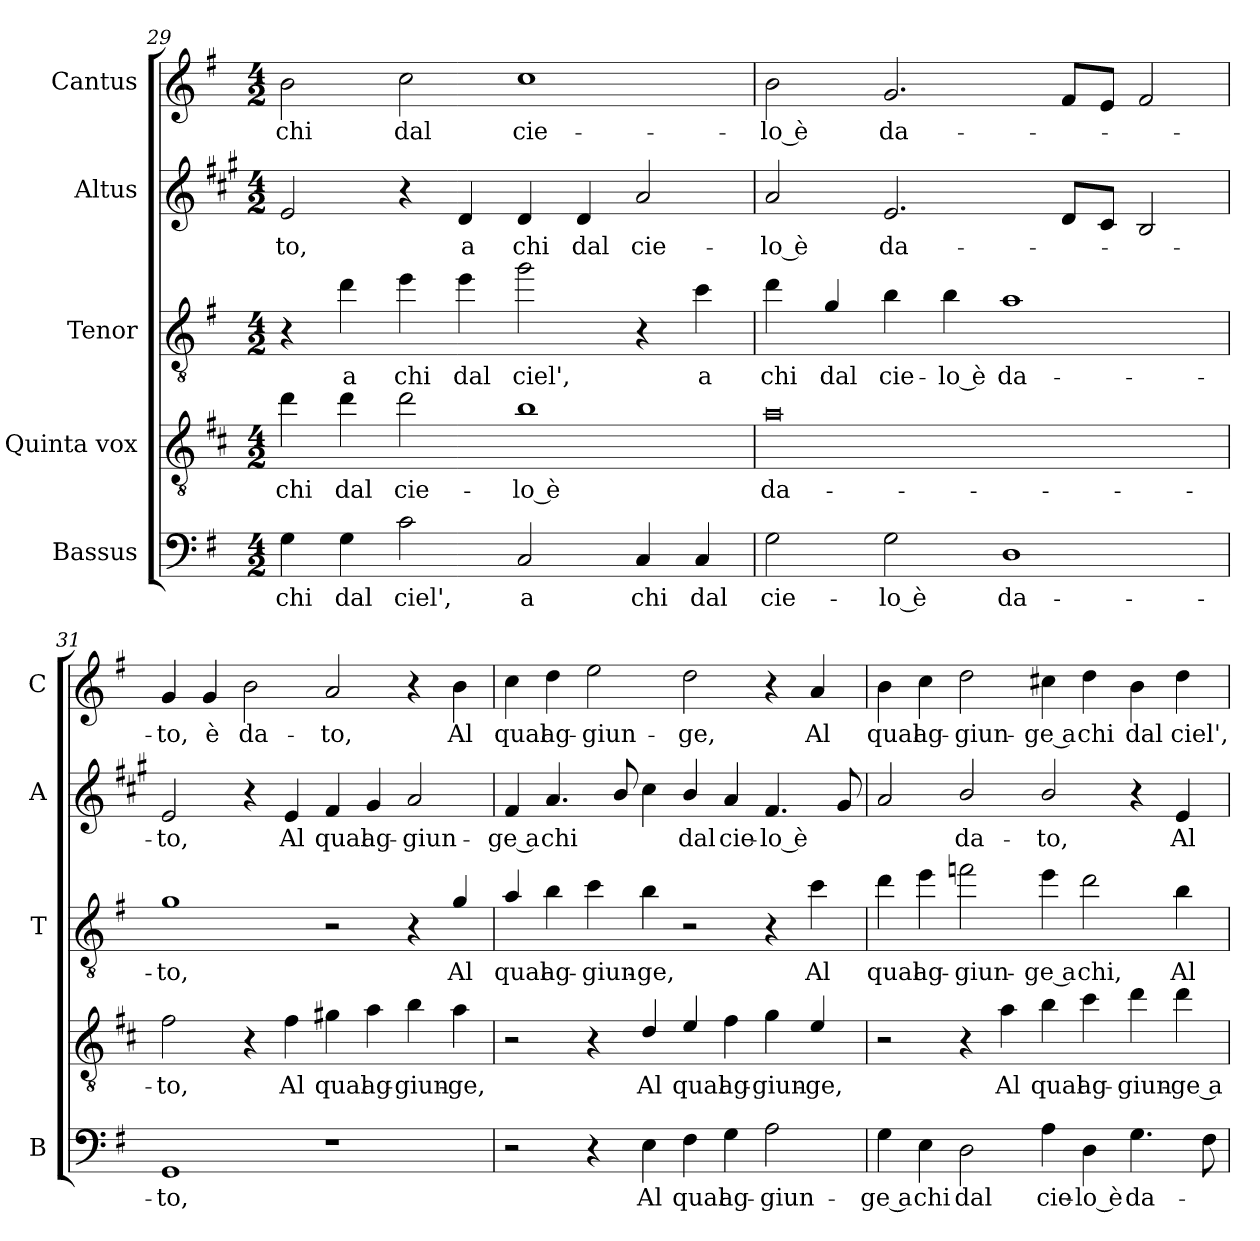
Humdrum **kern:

**kern	**text	**kern	**text	**kern	**text	**kern	**text	**kern	**text
*part5	*part5	*part4	*part4	*part3	*part3	*part2	*part2	*part1	*part1
*staff5	*staff5	*staff4	*staff4	*staff3	*staff3	*staff2	*staff2	*staff1	*staff1
*I"Bassus	*	*I"Quinta vox	*	*I"Tenor	*	*I"Altus	*	*I"Cantus	*
*I'B	*	*	*	*I'T	*	*I'A	*	*I'C	*
!!LO:PB:g=z
*clefF4	*	*clefGv2	*	*clefGv2	*	*clefG2	*	*clefG2	*
*	*	*ITrd4c7	*	*ITrd8c14	*	*ITrd1c2	*	*	*
*k[f#]	*	*k[f#]	*	*k[f#]	*	*k[f#]	*	*k[f#]	*
*G:	*	*G:	*	*G:	*	*G:	*	*G:	*
*M4/2	*	*M4/2	*	*M4/2	*	*M4/2	*	*M4/2	*
=29	=29	=29	=29	=29	=29	=29	=29	=29	=29
!	!LO:LY:b	!	!LO:LY:b	!	!	!	!LO:LY:b	!	!LO:LY:b
4G\	chi	4g\	chi	4r	.	2d/	-to,	2b\	chi
!	!LO:LY:b	!	!LO:LY:b	!	!LO:LY:b	!	!	!	!
4G\	dal	4g\	dal	4d\	a	.	.	.	.
!	!LO:LY:b	!	!LO:LY:b	!	!LO:LY:b	!	!	!	!LO:LY:b
2c\	ciel',	2g\	cie-	4e\	chi	4r	.	2cc\	dal
!	!	!	!	!	!LO:LY:b	!	!LO:LY:b	!	!
.	.	.	.	4e\	dal	4c/	a	.	.
!	!LO:LY:b	!	!LO:LY:b	!	!LO:LY:b	!	!LO:LY:b	!	!LO:LY:b
2C/	a	1e	-lo è	2g\	ciel',	4c/	chi	1cc	cie-
!	!	!	!	!	!	!	!LO:LY:b	!	!
.	.	.	.	.	.	4c/	dal	.	.
!	!LO:LY:b	!	!	!	!	!	!LO:LY:b	!	!
4C/	chi	.	.	4r	.	2g/	cie-	.	.
!	!LO:LY:b	!	!	!	!LO:LY:b	!	!	!	!
4C/	dal	.	.	4c\	a	.	.	.	.
=30	=30	=30	=30	=30	=30	=30	=30	=30	=30
!	!LO:LY:b	!	!LO:LY:b	!	!LO:LY:b	!	!LO:LY:b	!	!LO:LY:b
2G\	cie-	0d	da-	4d\	chi	2g/	-lo è	2b\	-lo è
!	!	!	!	!	!LO:LY:b	!	!	!	!
.	.	.	.	4G/	dal	.	.	.	.
!	!LO:LY:b	!	!	!	!LO:LY:b	!	!LO:LY:b	!	!LO:LY:b
2G\	-lo è	.	.	4B\	cie-	2.d/	da-	2.g/	da-
!	!	!	!	!	!LO:LY:b	!	!	!	!
.	.	.	.	4B\	-lo è	.	.	.	.
!	!LO:LY:b	!	!	!	!LO:LY:b	!	!	!	!
1D	da-	.	.	1A	da-	.	.	.	.
.	.	.	.	.	.	8c/L	.	8f#/L	.
.	.	.	.	.	.	8B/J	.	8e/J	.
.	.	.	.	.	.	2A/	.	2f#/	.
=31	=31	=31	=31	=31	=31	=31	=31	=31	=31
!	!LO:LY:b	!	!LO:LY:b	!	!LO:LY:b	!	!LO:LY:b	!	!LO:LY:b
1GG	-to,	2B\	-to,	1G	-to,	2d/	-to,	4g/	-to,
!	!	!	!	!	!	!	!	!	!LO:LY:b
.	.	.	.	.	.	.	.	4g/	è
!	!	!	!	!	!	!	!	!	!LO:LY:b
.	.	4r	.	.	.	4r	.	2b\	da-
!	!	!	!LO:LY:b	!	!	!	!LO:LY:b	!	!
.	.	4B\	Al	.	.	4d/	Al	.	.
!	!	!	!LO:LY:b	!	!	!	!LO:LY:b	!	!LO:LY:b
1r	.	4c#X\	qual	2r	.	4e/	qual	2a/	-to,
!	!	!	!LO:LY:b	!	!	!	!LO:LY:b	!	!
.	.	4d\	ag-	.	.	4f#/	ag-	.	.
!	!	!	!LO:LY:b	!	!	!	!LO:LY:b	!	!
.	.	4e\	-giun-	4r	.	2g/	-giun-	4r	.
!	!	!	!LO:LY:b	!	!LO:LY:b	!	!	!	!LO:LY:b
.	.	4d\	-ge,	4G/	Al	.	.	4b\	Al
!!LO:LB:g=z
=32	=32	=32	=32	=32	=32	=32	=32	=32	=32
!	!	!	!	!	!LO:LY:b	!	!LO:LY:b	!	!LO:LY:b
2r	.	2r	.	4A/	qual	4e/	-ge a	4cc\	qual
!	!	!	!	!	!LO:LY:b	!	!LO:LY:b	!	!LO:LY:b
.	.	.	.	4B\	ag-	4.g/	chi	4dd\	ag-
!	!	!	!	!	!LO:LY:b	!	!	!	!LO:LY:b
4r	.	4r	.	4c\	-giun-	.	.	2ee\	-giun-
.	.	.	.	.	.	8a/	.	.	.
!	!LO:LY:b	!	!LO:LY:b	!	!LO:LY:b	!	!	!	!
4E\	Al	4G/	Al	4B\	-ge,	4b\	.	.	.
!	!LO:LY:b	!	!LO:LY:b	!	!	!	!LO:LY:b	!	!LO:LY:b
4F#\	qual	4A/	qual	2r	.	4a/	dal	2dd\	-ge,
!	!LO:LY:b	!	!LO:LY:b	!	!	!	!LO:LY:b	!	!
4G\	ag-	4B\	ag-	.	.	4g/	cie-	.	.
!	!LO:LY:b	!	!LO:LY:b	!	!	!	!LO:LY:b	!	!
2A\	-giun-	4c\	-giun-	4r	.	4.e/	-lo è	4r	.
!	!	!	!LO:LY:b	!	!LO:LY:b	!	!	!	!LO:LY:b
.	.	4A/	-ge,	4c\	Al	.	.	4a/	Al
.	.	.	.	.	.	8f#/	.	.	.
=33	=33	=33	=33	=33	=33	=33	=33	=33	=33
!	!LO:LY:b	!	!	!	!LO:LY:b	!	!	!	!LO:LY:b
4G\	-ge a	2r	.	4d\	qual	2g/	.	4b\	qual
!	!LO:LY:b	!	!	!	!LO:LY:b	!	!	!	!LO:LY:b
4E\	chi	.	.	4e\	ag-	.	.	4cc\	ag-
!	!LO:LY:b	!	!	!	!LO:LY:b	!	!LO:LY:b	!	!LO:LY:b
2D\	dal	4r	.	2fn\	-giun-	2a/	da-	2dd\	-giun-
!	!	!	!LO:LY:b	!	!	!	!	!	!
.	.	4d\	Al	.	.	.	.	.	.
!	!LO:LY:b	!	!LO:LY:b	!	!LO:LY:b	!	!LO:LY:b	!	!LO:LY:b
4A\	cie-	4e\	qual	4e\	-ge a	2a/	-to,	4cc#X\	-ge a
!	!LO:LY:b	!	!LO:LY:b	!	!LO:LY:b	!	!	!	!LO:LY:b
4D\	-lo è	4f#\	ag-	2d\	chi,	.	.	4dd\	chi
!	!LO:LY:b	!	!LO:LY:b	!	!	!	!	!	!LO:LY:b
4.G\	da-	4g\	-giun-	.	.	4r	.	4b\	dal
!	!	!	!LO:LY:b	!	!LO:LY:b	!	!LO:LY:b	!	!LO:LY:b
.	.	4g\	-ge a	4B\	Al	4d/	Al	4dd\	ciel',
8F#\	.	.	.	.	.	.	.	.	.
=	=	=	=	=	=	=	=	=	=
*-	*-	*-	*-	*-	*-	*-	*-	*-	*-
